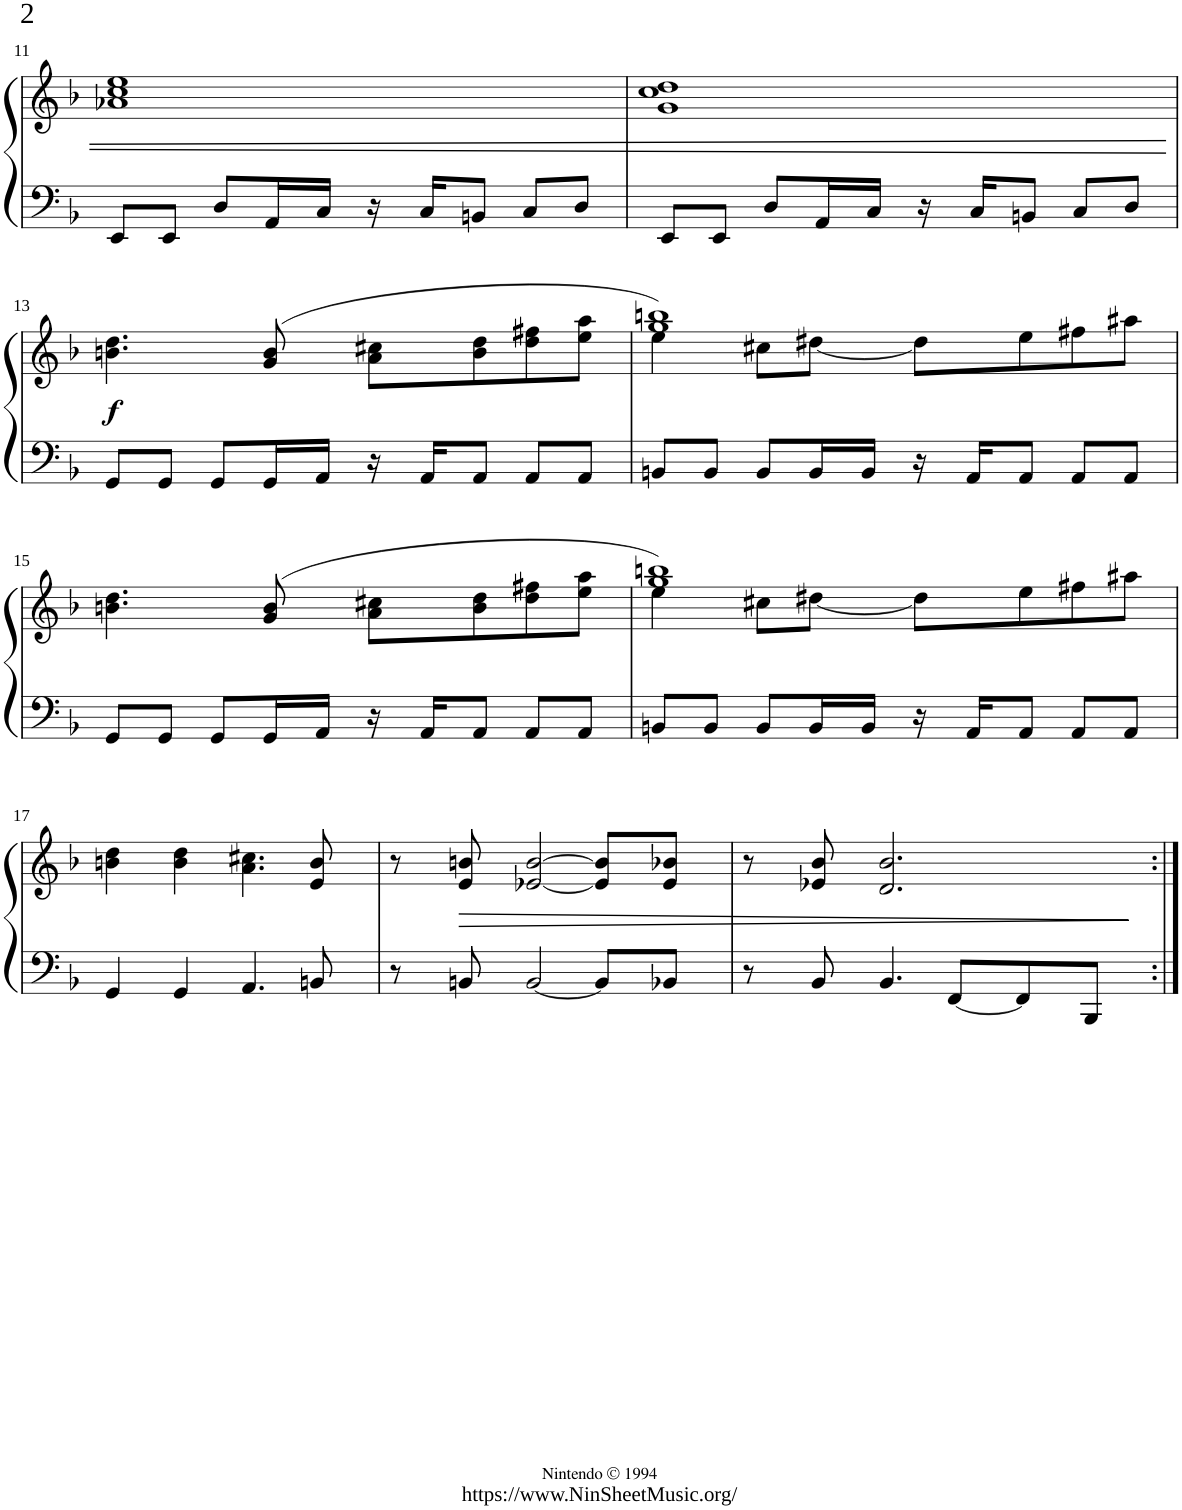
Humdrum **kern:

**kern	**kern	**dynam
*part1	*part1	*part1
*staff2	*staff1	*staff1/2
*I"Piano	*	*
*I'Pno.	*	*
!!LO:PB:g=z
*clefF4	*clefG2	*
*k[b-]	*k[b-]	*
*M4/4	*M4/4	*
=11	=11	=11
8EE/L	1a-X 1cc 1ee	.
8EE/J	.	.
8D/L	.	.
16AA/L	.	.
16C/JJ	.	.
16r	.	.
16C/KL	.	.
8BBn/J	.	.
8C/L	.	.
8D/J	.	.
=12	=12	=12
8EE/L	1g 1cc 1dd	.
8EE/J	.	.
8D/L	.	.
16AA/L	.	.
16C/JJ	.	.
16r	.	.
16C/KL	.	.
8BBn/J	.	.
8C/L	.	.
8D/J	.	.
!!LO:LB:g=z
=13	=13	=13
!	!	!LO:DY:b
8GG/L	4.bn\ 4.dd\	f
8GG/J	.	.
8GG/L	.	.
16GG/L	(8g/ 8b/	.
16AA/JJ	.	.
16r	8a\ 8cc#X\L	.
16AA/KL	.	.
8AA/J	8b\ 8dd\	.
8AA/L	8dd\ 8ff#X\	.
8AA/J	8ee\ 8aa\J	.
=14	=14	=14
*	*^	*
8BBn/L	1gg 1bbn)	4ee\	.
8BB/J	.	.	.
8BB/L	.	8cc#X\L	.
16BB/L	.	[8dd#X\J	.
16BB/JJ	.	.	.
16r	.	8dd#\L]	.
16AA/KL	.	.	.
8AA/J	.	8ee\	.
8AA/L	.	8ff#X\	.
8AA/J	.	8aa#X\J	.
*	*v	*v	*
!!LO:LB:g=z
=15	=15	=15
8GG/L	4.bn\ 4.dd\	.
8GG/J	.	.
8GG/L	.	.
16GG/L	(8g/ 8b/	.
16AA/JJ	.	.
16r	8a\ 8cc#X\L	.
16AA/KL	.	.
8AA/J	8b\ 8dd\	.
8AA/L	8dd\ 8ff#X\	.
8AA/J	8ee\ 8aa\J	.
=16	=16	=16
*	*^	*
8BBn/L	1gg 1bbn)	4ee\	.
8BB/J	.	.	.
8BB/L	.	8cc#X\L	.
16BB/L	.	[8dd#X\J	.
16BB/JJ	.	.	.
16r	.	8dd#\L]	.
16AA/KL	.	.	.
8AA/J	.	8ee\	.
8AA/L	.	8ff#X\	.
8AA/J	.	8aa#X\J	.
*	*v	*v	*
!!LO:LB:g=z
=17	=17	=17
4GG/	4bn\ 4dd\	.
4GG/	4b\ 4dd\	.
4.AA/	4.a\ 4.cc#X\	.
8BBn/	8e/ 8b/	.
=18	=18	=18
8r	8r	.
!	!	!LO:HP:b
8BBn/	8e/ 8bn/	>
[2BB/	[2e-X/ [2b/	.
8BB/L]	8e-/] 8b/]L	.
8BB-X/J	8e-/ 8b-X/J	.
=19	=19	=19
8r	8r	.
8BB-/	8e-X/ 8b-/	.
4.BB-/	2.d/ 2.b-/	.
[8FF/L	.	.
8FF/]	.	.
8BBB-/J	.	.
.	.	]
=:|!	=:|!	=:|!
*-	*-	*-
